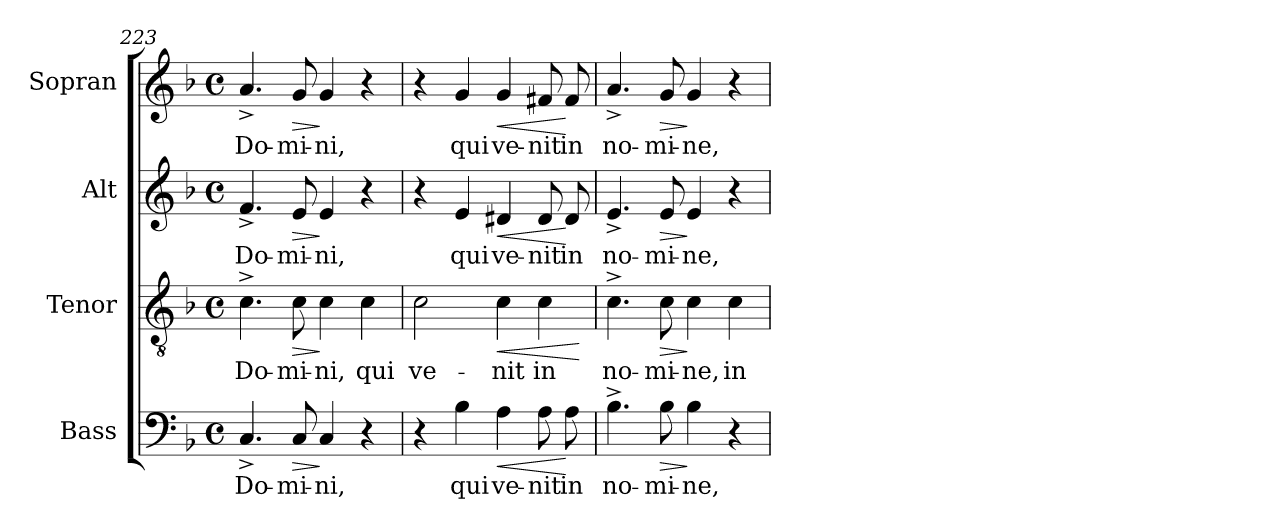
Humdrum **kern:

**kern	**text	**dynam	**kern	**text	**dynam	**kern	**text	**dynam	**kern	**text	**dynam
*part4	*part4	*part4	*part3	*part3	*part3	*part2	*part2	*part2	*part1	*part1	*part1
*staff4	*staff4	*staff4	*staff3	*staff3	*staff3	*staff2	*staff2	*staff2	*staff1	*staff1	*staff1
*I"Bass	*	*	*I"Tenor	*	*	*I"Alt	*	*	*I"Sopran	*	*
*I'B.	*	*	*I'T.	*	*	*I'A.	*	*	*I'S.	*	*
*clefF4	*	*	*clefGv2	*	*	*clefG2	*	*	*clefG2	*	*
*k[b-]	*	*	*k[b-]	*	*	*k[b-]	*	*	*k[b-]	*	*
*F:	*	*	*F:	*	*	*F:	*	*	*F:	*	*
*M4/4	*	*	*M4/4	*	*	*M4/4	*	*	*M4/4	*	*
*met(c)	*	*	*met(c)	*	*	*met(c)	*	*	*met(c)	*	*
=223	=223	=223	=223	=223	=223	=223	=223	=223	=223	=223	=223
!	!LO:LY:b	!	!	!LO:LY:b	!	!	!LO:LY:b	!	!	!LO:LY:b	!
4.C^>/	Do-	.	4.c^>\	Do-	.	4.f^>/	Do-	.	4.a^>/	Do-	.
!	!LO:LY:b	!LO:HP:b	!	!LO:LY:b	!LO:HP:b	!	!LO:LY:b	!LO:HP:b	!	!LO:LY:b	!LO:HP:b
8C/	-mi-	>	8c\	-mi-	>	8e/	-mi-	>	8g/	-mi-	>
!	!LO:LY:b	!	!	!LO:LY:b	!	!	!LO:LY:b	!	!	!LO:LY:b	!
4C/	-ni,	]	4c\	-ni,	]	4e/	-ni,	]	4g/	-ni,	]
!	!	!	!	!LO:LY:b	!	!	!	!	!	!	!
4r	.	.	4c\	qui	.	4r	.	.	4r	.	.
!!LO:LB:g=z
=224	=224	=224	=224	=224	=224	=224	=224	=224	=224	=224	=224
!	!	!	!	!LO:LY:b	!	!	!	!	!	!	!
4r	.	.	2c\	ve-	.	4r	.	.	4r	.	.
!	!LO:LY:b	!	!	!	!	!	!LO:LY:b	!	!	!LO:LY:b	!
4B-\	qui	.	.	.	.	4e/	qui	.	4g/	qui	.
!	!LO:LY:b	!LO:HP:b	!	!LO:LY:b	!LO:HP:b	!	!LO:LY:b	!LO:HP:b	!	!LO:LY:b	!LO:HP:b
4A\	ve-	<	4c\	-nit	<	4d#X/	ve-	<	4g/	ve-	<
!	!LO:LY:b	!	!	!LO:LY:b	!	!	!LO:LY:b	!	!	!LO:LY:b	!
8A\	-nit	.	4c\	in	.	8d#/	-nit	.	8f#X/	-nit	.
!	!LO:LY:b	!	!	!	!	!	!LO:LY:b	!	!	!LO:LY:b	!
8A\	in	[	.	.	.	8d#/	in	[	8f#/	in	[
.	.	.	.	.	[	.	.	.	.	.	.
=225	=225	=225	=225	=225	=225	=225	=225	=225	=225	=225	=225
!	!LO:LY:b	!	!	!LO:LY:b	!	!	!LO:LY:b	!	!	!LO:LY:b	!
4.B-^>\	no-	.	4.c^>\	no-	.	4.e^>/	no-	.	4.a^>/	no-	.
!	!LO:LY:b	!LO:HP:b	!	!LO:LY:b	!LO:HP:b	!	!LO:LY:b	!LO:HP:b	!	!LO:LY:b	!LO:HP:b
8B-\	-mi-	>	8c\	-mi-	>	8e/	-mi-	>	8g/	-mi-	>
!	!LO:LY:b	!	!	!LO:LY:b	!	!	!LO:LY:b	!	!	!LO:LY:b	!
4B-\	-ne,	]	4c\	-ne,	]	4e/	-ne,	]	4g/	-ne,	]
!	!	!	!	!LO:LY:b	!	!	!	!	!	!	!
4r	.	.	4c\	in	.	4r	.	.	4r	.	.
=	=	=	=	=	=	=	=	=	=	=	=
*-	*-	*-	*-	*-	*-	*-	*-	*-	*-	*-	*-
